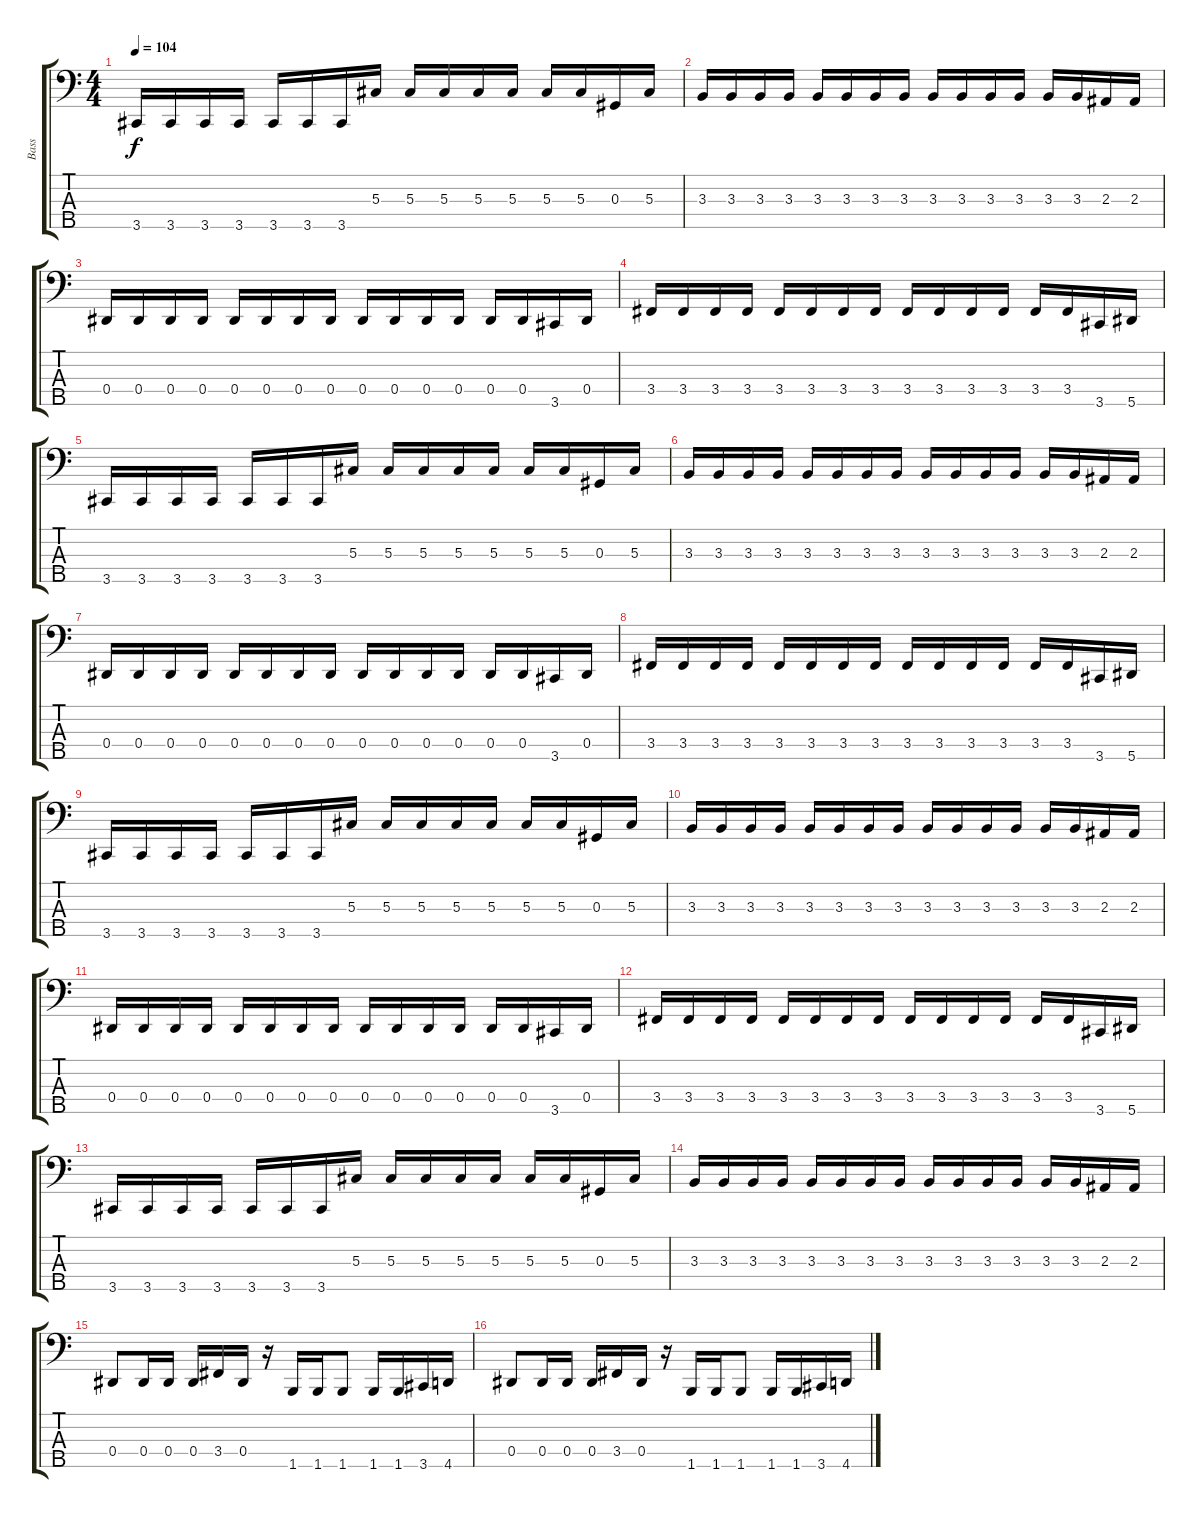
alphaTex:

\track ("Bass" "Bass") {instrument electricbassfinger}
\staff {score tabs}
\tuning (Gb2 Db2 Ab1 Eb1 Bb0) {hide}
\ts (4 4)
\tempo 104
\clef f4
\ks c
3.5.16{dy f} 3.5.16 3.5.16 3.5.16 3.5.16 3.5.16 3.5.16 5.3.16 5.3.16 5.3.16 5.3.16 5.3.16 5.3.16 5.3.16 0.3.16 5.3.16 |
3.3.16 3.3.16 3.3.16 3.3.16 3.3.16 3.3.16 3.3.16 3.3.16 3.3.16 3.3.16 3.3.16 3.3.16 3.3.16 3.3.16 2.3.16 2.3.16 |
0.4.16 0.4.16 0.4.16 0.4.16 0.4.16 0.4.16 0.4.16 0.4.16 0.4.16 0.4.16 0.4.16 0.4.16 0.4.16 0.4.16 3.5.16 0.4.16 |
3.4.16 3.4.16 3.4.16 3.4.16 3.4.16 3.4.16 3.4.16 3.4.16 3.4.16 3.4.16 3.4.16 3.4.16 3.4.16 3.4.16 3.5.16 5.5.16 |
3.5.16 3.5.16 3.5.16 3.5.16 3.5.16 3.5.16 3.5.16 5.3.16 5.3.16 5.3.16 5.3.16 5.3.16 5.3.16 5.3.16 0.3.16 5.3.16 |
3.3.16 3.3.16 3.3.16 3.3.16 3.3.16 3.3.16 3.3.16 3.3.16 3.3.16 3.3.16 3.3.16 3.3.16 3.3.16 3.3.16 2.3.16 2.3.16 |
0.4.16 0.4.16 0.4.16 0.4.16 0.4.16 0.4.16 0.4.16 0.4.16 0.4.16 0.4.16 0.4.16 0.4.16 0.4.16 0.4.16 3.5.16 0.4.16 |
3.4.16 3.4.16 3.4.16 3.4.16 3.4.16 3.4.16 3.4.16 3.4.16 3.4.16 3.4.16 3.4.16 3.4.16 3.4.16 3.4.16 3.5.16 5.5.16 |
3.5.16 3.5.16 3.5.16 3.5.16 3.5.16 3.5.16 3.5.16 5.3.16 5.3.16 5.3.16 5.3.16 5.3.16 5.3.16 5.3.16 0.3.16 5.3.16 |
3.3.16 3.3.16 3.3.16 3.3.16 3.3.16 3.3.16 3.3.16 3.3.16 3.3.16 3.3.16 3.3.16 3.3.16 3.3.16 3.3.16 2.3.16 2.3.16 |
0.4.16 0.4.16 0.4.16 0.4.16 0.4.16 0.4.16 0.4.16 0.4.16 0.4.16 0.4.16 0.4.16 0.4.16 0.4.16 0.4.16 3.5.16 0.4.16 |
3.4.16 3.4.16 3.4.16 3.4.16 3.4.16 3.4.16 3.4.16 3.4.16 3.4.16 3.4.16 3.4.16 3.4.16 3.4.16 3.4.16 3.5.16 5.5.16 |
3.5.16 3.5.16 3.5.16 3.5.16 3.5.16 3.5.16 3.5.16 5.3.16 5.3.16 5.3.16 5.3.16 5.3.16 5.3.16 5.3.16 0.3.16 5.3.16 |
3.3.16 3.3.16 3.3.16 3.3.16 3.3.16 3.3.16 3.3.16 3.3.16 3.3.16 3.3.16 3.3.16 3.3.16 3.3.16 3.3.16 2.3.16 2.3.16 |
0.4.8 0.4.16 0.4.16 0.4.16 3.4.16 0.4.16 r.16 1.5.16 1.5.16 1.5.8 1.5.16 1.5.16 3.5.16 4.5.16 |
0.4.8 0.4.16 0.4.16 0.4.16 3.4.16 0.4.16 r.16 1.5.16 1.5.16 1.5.8 1.5.16 1.5.16 3.5.16 4.5.16
